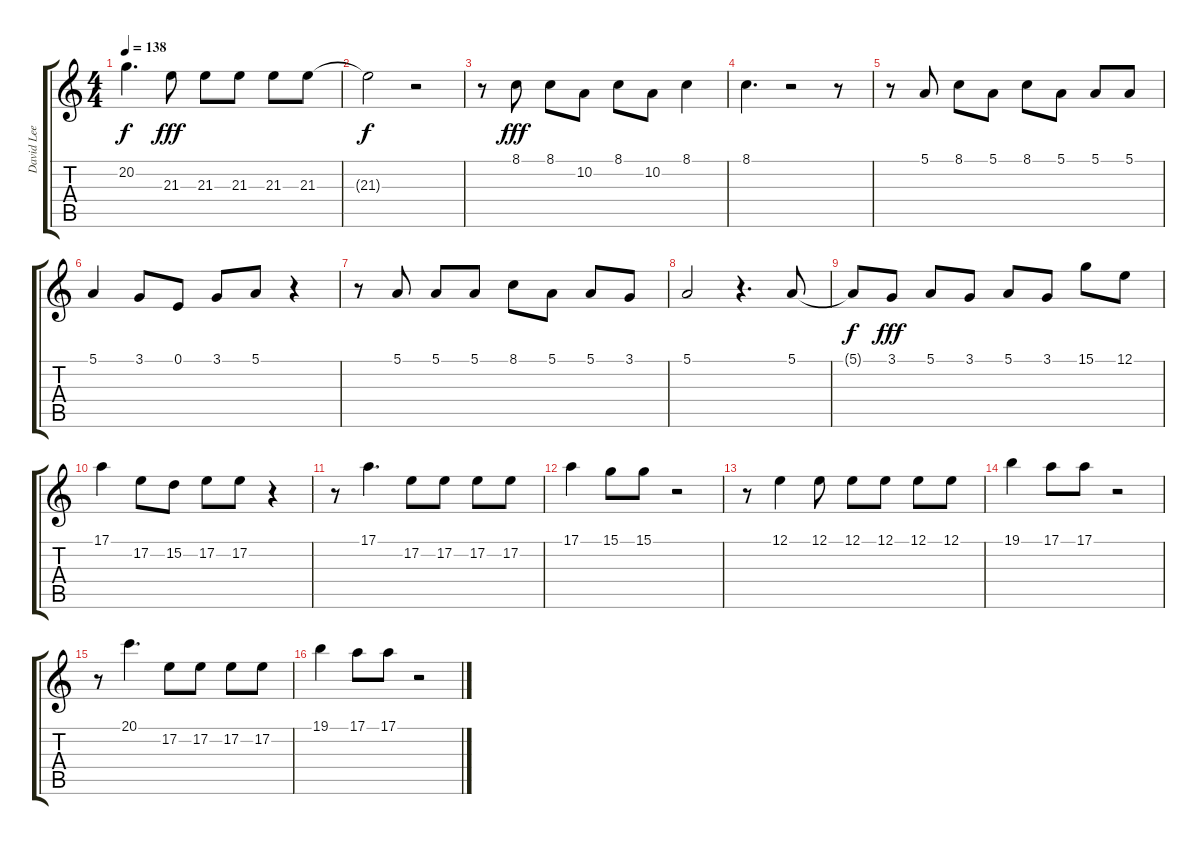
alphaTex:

\track ("David Lee Roth" "David Lee ") {instrument synthvoice}
\staff {score tabs}
\tuning (E4 B3 G3 D3 A2 E2) {hide}
\ts (4 4)
\tempo 138
\clef g2
\ks c
20.2{t}.4{d dy f} 21.3.8{dy fff} 21.3.8 21.3.8 21.3.8 21.3.8 |
21.3{t}.2{dy f} r.2 |
r.8 8.1.8{dy fff} 8.1.8 10.2.8 8.1.8 10.2.8 8.1.4 |
8.1.4{d} r.2 r.8 |
r.8 5.1.8 8.1.8 5.1.8 8.1.8 5.1.8 5.1.8 5.1.8 |
5.1.4 3.1.8 0.1.8 3.1.8 5.1.8 r.4 |
r.8 5.1.8 5.1.8 5.1.8 8.1.8 5.1.8 5.1.8 3.1.8 |
5.1.2 r.4{d} 5.1.8 |
5.1{t}.8{dy f} 3.1.8{dy fff} 5.1.8 3.1.8 5.1.8 3.1.8 15.1.8 12.1.8 |
17.1.4 17.2.8 15.2.8 17.2.8 17.2.8 r.4 |
r.8 17.1.4{d} 17.2.8 17.2.8 17.2.8 17.2.8 |
17.1.4 15.1.8 15.1.8 r.2 |
r.8 12.1.4 12.1.8 12.1.8 12.1.8 12.1.8 12.1.8 |
19.1.4 17.1.8 17.1.8 r.2 |
r.8 20.1.4{d} 17.2.8 17.2.8 17.2.8 17.2.8 |
19.1.4 17.1.8 17.1.8 r.2
